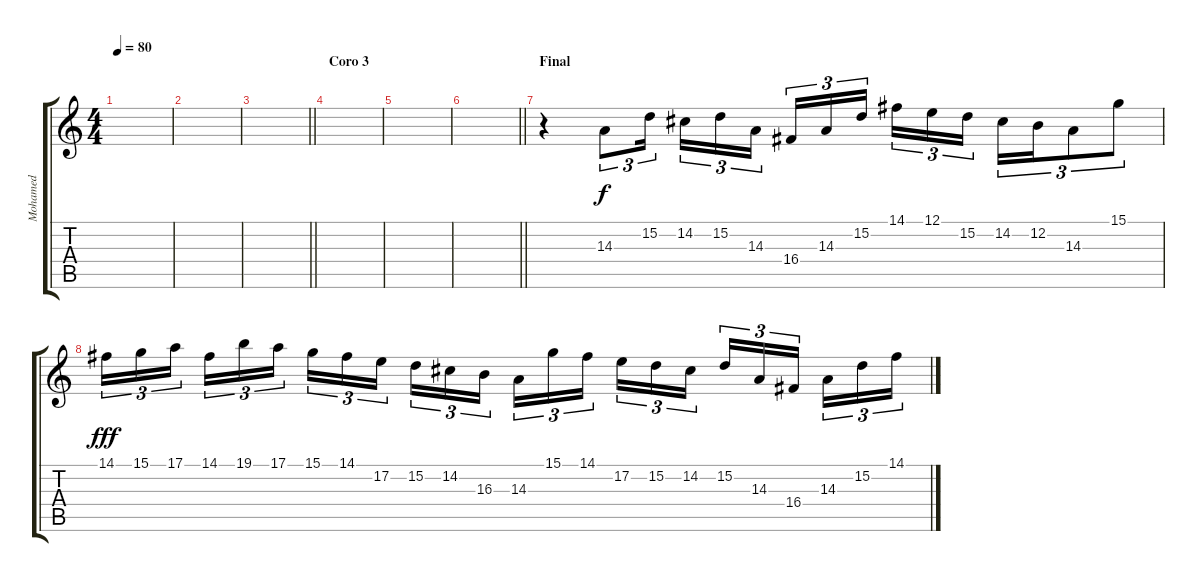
\track ("Mohamed" "Mohamed") {instrument violin}
\staff {score tabs}
\tuning (E4 B3 G3 D3 A2 E2) {hide}
\ts (4 4)
\tempo 80
\clef g2
\ks c
|
|
\barLineRight lightlight
|
\section ("" "Coro 3")
|
|
\barLineRight lightlight
|
\section ("" "Final")
r.4 14.3.8{tu (3 2)} 15.2.16{tu (3 2) beam splitsecondary} 14.2.16{tu (3 2)} 15.2.16{tu (3 2)} 14.3.16{tu (3 2)} 16.4.16{tu (3 2)} 14.3.16{tu (3 2)} 15.2.16{tu (3 2) beam splitsecondary} 14.1.16{tu (3 2)} 12.1.16{tu (3 2)} 15.2.16{tu (3 2)} 14.2.16{tu (3 2)} 12.2.16{tu (3 2)} 14.3.8{tu (3 2)} 15.1.8{tu (3 2)} |
14.1.16{tu (3 2) dy fff} 15.1.16{tu (3 2)} 17.1.16{tu (3 2) beam splitsecondary} 14.1.16{tu (3 2)} 19.1.16{tu (3 2)} 17.1.16{tu (3 2)} 15.1.16{tu (3 2)} 14.1.16{tu (3 2)} 17.2.16{tu (3 2) beam splitsecondary} 15.2.16{tu (3 2)} 14.2.16{tu (3 2)} 16.3.16{tu (3 2)} 14.3.16{tu (3 2)} 15.1.16{tu (3 2)} 14.1.16{tu (3 2) beam splitsecondary} 17.2.16{tu (3 2)} 15.2.16{tu (3 2)} 14.2.16{tu (3 2)} 15.2.16{tu (3 2)} 14.3.16{tu (3 2)} 16.4.16{tu (3 2) beam splitsecondary} 14.3.16{tu (3 2)} 15.2.16{tu (3 2)} 14.1.16{tu (3 2)}
